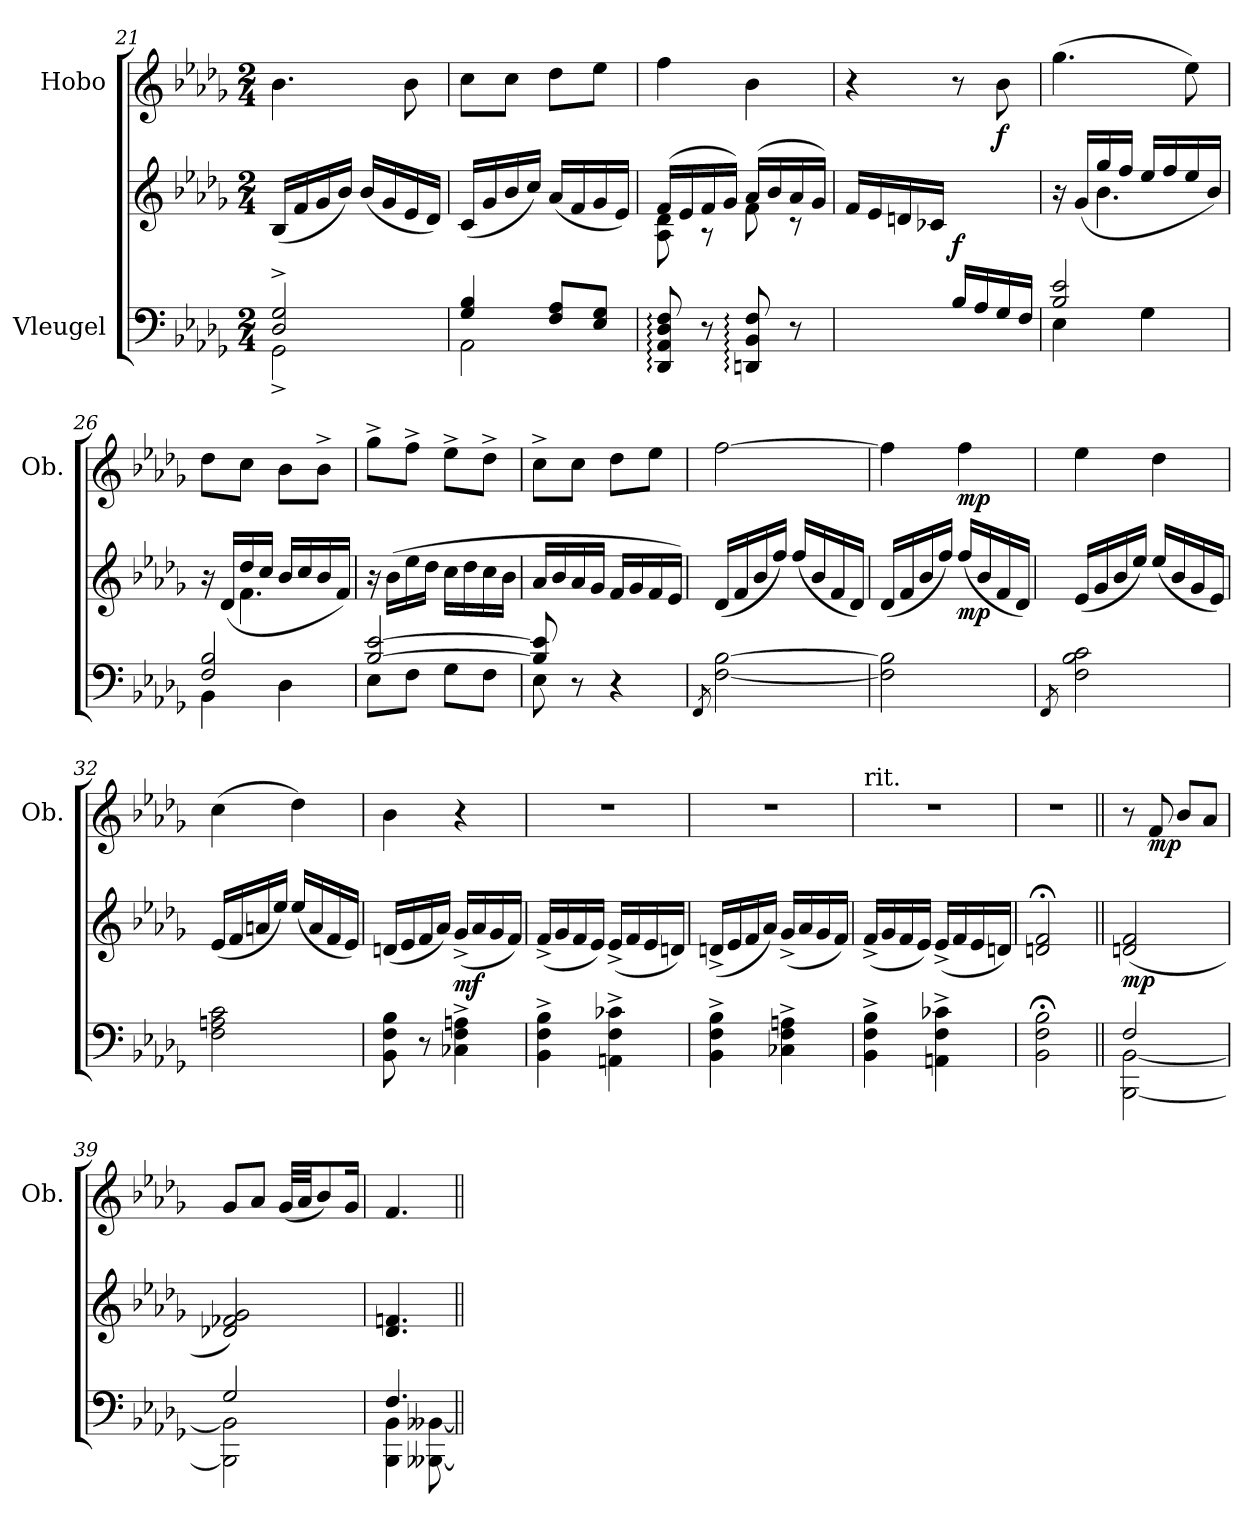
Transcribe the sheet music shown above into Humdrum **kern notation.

**kern	**kern	**dynam	**kern	**dynam
*part2	*part2	*part2	*part1	*part1
*staff3	*staff2	*staff2/3	*staff1	*staff1
*I"Vleugel	*	*	*I"Hobo	*
*	*	*	*I'Ob.	*
*clefF4	*clefG2	*	*clefG2	*
*k[b-e-a-d-g-]	*k[b-e-a-d-g-]	*	*k[b-e-a-d-g-]	*
*M2/4	*M2/4	*	*M2/4	*
=21	=21	=21	=21	=21
*^	*	*	*	*
2D-/^ 2G-/^	2GG-^\	(16B-/LL	.	4.b-\	.
.	.	16f/	.	.	.
.	.	16g-/	.	.	.
.	.	16b-/JJ)	.	.	.
.	.	(16b-/LL	.	.	.
.	.	16g-/	.	.	.
.	.	16e-/	.	8b-\	.
.	.	16d-/JJ)	.	.	.
=22	=22	=22	=22	=22	=22
4G-/ 4B-/	2AA-\	(16c/LL	.	8cc\L	.
.	.	16g-/	.	.	.
.	.	16b-/	.	8cc\J	.
.	.	16cc/JJ)	.	.	.
8F/ 8A-/L	.	(16a-/LL	.	8dd-\L	.
.	.	16f/	.	.	.
8E-/ 8G-/J	.	16g-/	.	8ee-\J	.
.	.	16e-/JJ)	.	.	.
*v	*v	*	*	*	*
!!LO:LB:g=z
=23	=23	=23	=23	=23
*	*^	*	*	*
8DD-/: 8AA-/: 8D-/: 8F/:	(16f/LL	8A-\: 8d-\:	.	4ff\	.
.	16e-/	.	.	.	.
8r	16f/	8r	.	.	.
.	16g-/JJ)	.	.	.	.
8DDn/: 8BB-/: 8F/:	(16a-/LL	8f:\	.	4b-\	.
.	16b-/	.	.	.	.
8r	16a-/	8r	.	.	.
.	16g-/JJ)	.	.	.	.
*	*v	*v	*	*	*
=24	=24	=24	=24	=24
4ryy	(>16f/LL	.	4r	.
.	16e-/	.	.	.
.	16dn/	.	.	.
.	16c-X/JJ	.	.	.
!	!	!LO:DY:b	!	!
16B-/LL	4ryy	f	8r	.
16A-/	.	.	.	.
!	!	!	!	!LO:DY:b
16G-/	.	.	8b-\	f
16F/JJ)	.	.	.	.
=25	=25	=25	=25	=25
*^	*^	*	*	*
2B-/ 2e-/	4E-\	16r	8ryy	.	(4.gg-\	.
.	.	(16g-/LL	.	.	.	.
.	.	16gg-/	4.b-\	.	.	.
.	.	16ff/JJ	.	.	.	.
.	4G-\	16ee-/LL	.	.	.	.
.	.	16ff/	.	.	.	.
.	.	16ee-/	.	.	8ee-\)	.
.	.	16b-/JJ)	.	.	.	.
=26	=26	=26	=26	=26	=26	=26
2F/ 2B-/	4BB-\	16r	8ryy	.	8dd-\L	.
.	.	(16d-/LL	.	.	.	.
.	.	16dd-/	4.f\	.	8cc\J	.
.	.	16cc/JJ	.	.	.	.
.	4D-\	16b-/LL	.	.	8b-\L	.
.	.	16cc/	.	.	.	.
.	.	16b-/	.	.	8b-^\J	.
.	.	16f/JJ)	.	.	.	.
*	*	*v	*v	*	*	*
!!LO:LB:g=z
=27	=27	=27	=27	=27	=27
[2B-/ [2e-/	8E-\L	16r	.	8gg-^\L	.
.	.	(16b-\LL	.	.	.
.	8F\J	16ee-\	.	8ff^\J	.
.	.	16dd-\JJ	.	.	.
.	8G-\L	16cc\LL	.	8ee-^\L	.
.	.	16dd-\	.	.	.
.	8F\J	16cc\	.	8dd-^\J	.
.	.	16b-\JJ	.	.	.
=28	=28	=28	=28	=28	=28
8B-/] 8e-/]	8E-\	16a-/LL	.	8cc^\L	.
.	.	16b-/	.	.	.
8r	8ryy	16a-/	.	8cc\J	.
.	.	16g-/JJ	.	.	.
4r	4ryy	16f/LL	.	8dd-\L	.
.	.	16g-/	.	.	.
.	.	16f/	.	8ee-\J	.
.	.	16e-/JJ)	.	.	.
*v	*v	*	*	*	*
=29	=29	=29	=29	=29
8qFF/	.	.	.	.
[2F\ [2B-\	(16d-/LL	.	[2ff\	.
.	16f/	.	.	.
.	16b-/	.	.	.
.	16ff/JJ)	.	.	.
.	(16ff/LL	.	.	.
.	16b-/	.	.	.
.	16f/	.	.	.
.	16d-/JJ)	.	.	.
=30	=30	=30	=30	=30
2F\] 2B-\]	(16d-/LL	.	4ff\]	.
.	16f/	.	.	.
.	16b-/	.	.	.
.	16ff/JJ)	.	.	.
!	!	!LO:DY:b	!	!LO:DY:b
.	(16ff/LL	mp	4ff\	mp
.	16b-/	.	.	.
.	16f/	.	.	.
.	16d-/JJ)	.	.	.
!!LO:PB:g=z
=31	=31	=31	=31	=31
8qFF/	.	.	.	.
2F\ 2B-\ 2c\	(16e-/LL	.	4ee-\	.
.	16g-/	.	.	.
.	16b-/	.	.	.
.	16ee-/JJ)	.	.	.
.	(16ee-/LL	.	4dd-\	.
.	16b-/	.	.	.
.	16g-/	.	.	.
.	16e-/JJ)	.	.	.
=32	=32	=32	=32	=32
2F\ 2An\ 2c\	(16e-/LL	.	(4cc\	.
.	16f/	.	.	.
.	16an/	.	.	.
.	16ee-/JJ)	.	.	.
.	(16ee-/LL	.	4dd-\)	.
.	16a/	.	.	.
.	16f/	.	.	.
.	16e-/JJ)	.	.	.
=33	=33	=33	=33	=33
8BB-\ 8F\ 8B-\	(16dn/LL	.	4b-\	.
.	16e-/	.	.	.
8r	16f/	.	.	.
.	16a-/JJ)	.	.	.
!	!	!LO:DY:b	!	!
4C-X\^ 4F\^ 4An\^	(>16g-^/LL	mf	4r	.
.	16a-/	.	.	.
.	16g-/	.	.	.
.	16f/JJ)	.	.	.
=34	=34	=34	=34	=34
4BB-\^ 4F\^ 4B-\^	(>16f^/LL	.	2r	.
.	16g-/	.	.	.
.	16f/	.	.	.
.	16e-/JJ)	.	.	.
4AAn\^ 4F\^ 4c-X\^	(>16e-^/LL	.	.	.
.	16f/	.	.	.
.	16e-/	.	.	.
.	16dn/JJ)	.	.	.
!!LO:LB:g=z
=35	=35	=35	=35	=35
4BB-\^ 4F\^ 4B-\^	(>16dn^/LL	.	2r	.
.	16e-/	.	.	.
.	16f/	.	.	.
.	16a-/JJ)	.	.	.
4C-X\^ 4F\^ 4An\^	(>16g-^/LL	.	.	.
.	16a-/	.	.	.
.	16g-/	.	.	.
.	16f/JJ)	.	.	.
=36	=36	=36	=36	=36
*	*	*	*MM50	*
!	!	!	!LO:TX:a:t=rit.	!
4BB-\^ 4F\^ 4B-\^	(>16f^/LL	.	2r	.
.	16g-/	.	.	.
.	16f/	.	.	.
.	16e-/JJ)	.	.	.
4AAn\^ 4F\^ 4c-X\^	(>16e-^/LL	.	.	.
.	16f/	.	.	.
.	16e-/	.	.	.
.	16dn/JJ)	.	.	.
=37	=37	=37	=37	=37
*	*	*	*MM30	*
2BB-\;< 2F\;< 2B-\;<	2dn/;< 2f/;<	.	2r	.
=38||	=38||	=38||	=38||	=38||
*^	*	*	*	*
!	!	!	!LO:DY:b	!	!
2F/	[2BBB-\ [2BB-\	(2dn/ 2f/	mp	8r	.
!	!	!	!	!	!LO:DY:b
.	.	.	.	8f/	mp
.	.	.	.	8b-/L	.
.	.	.	.	8a-/J	.
=39	=39	=39	=39	=39	=39
2G-/	2BBB-\] 2BB-\]	2d-X/ 2f-X/ 2g-/)	.	8g-/L	.
.	.	.	.	8a-/J	.
.	.	.	.	(32g-/LLL	.
.	.	.	.	32a-/JJ	.
.	.	.	.	8b-/)	.
.	.	.	.	16g-/Jk	.
=40	=40	=40	=40	=40	=40
4.F/	4BBB-\ 4BB-\	4.d-/ 4.fn/	.	4.f/	.
.	[8BBB--X\ [8BB--X\	.	.	.	.
*v	*v	*	*	*	*
=||	=||	=||	=||	=||
*-	*-	*-	*-	*-
